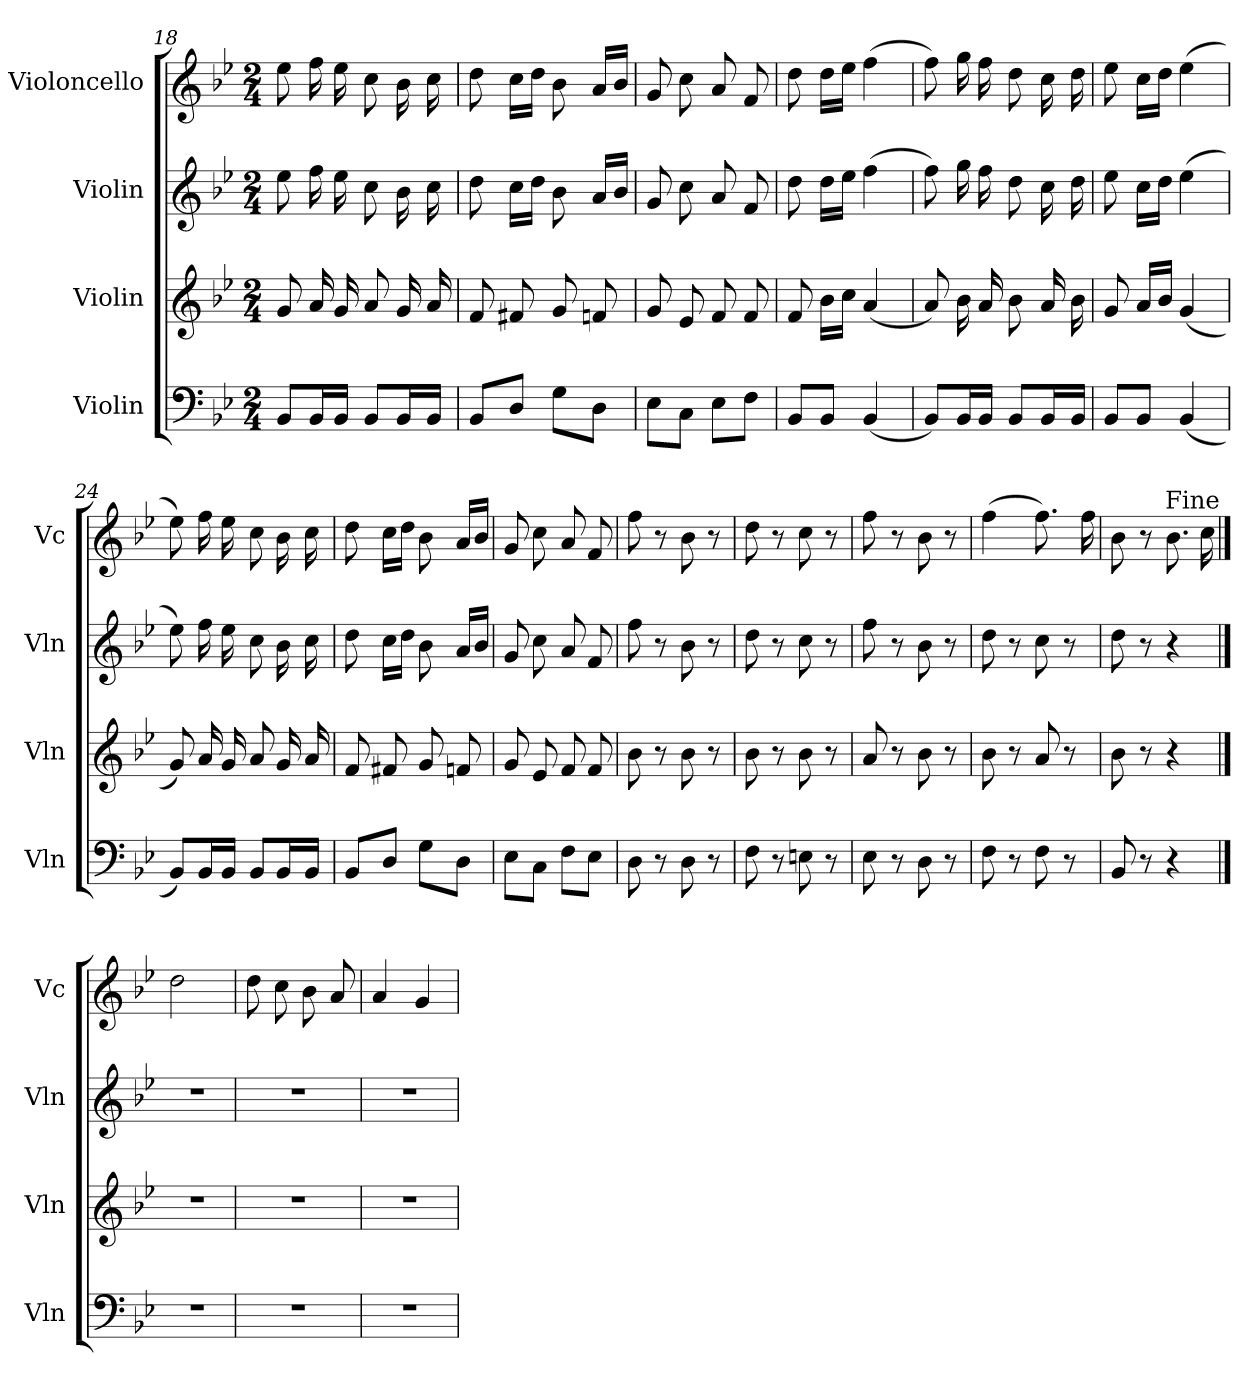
**kern	**kern	**kern	**kern
*part4	*part3	*part2	*part1
*staff4	*staff3	*staff2	*staff1
*I"Violin	*I"Violin	*I"Violin	*I"Violoncello
*I'Vln	*I'Vln	*I'Vln	*I'Vc
!!LO:PB:g=z
*clefF4	*clefG2	*clefG2	*clefG2
*k[b-e-]	*k[b-e-]	*k[b-e-]	*k[b-e-]
*M2/4	*M2/4	*M2/4	*M2/4
=18	=18	=18	=18
8BB-/L	8g/	8ee-\	8ee-\
16BB-/L	16a/	16ff\	16ff\
16BB-/JJ	16g/	16ee-\	16ee-\
8BB-/L	8a/	8cc\	8cc\
16BB-/L	16g/	16b-\	16b-\
16BB-/JJ	16a/	16cc\	16cc\
=19	=19	=19	=19
8BB-/L	8f/	8dd\	8dd\
8D/J	8f#X/	16cc\LL	16cc\LL
.	.	16dd\JJ	16dd\JJ
8G\L	8g/	8b-\	8b-\
8D\J	8fn/	16a/LL	16a/LL
.	.	16b-/JJ	16b-/JJ
=20	=20	=20	=20
8E-\L	8g/	8g/	8g/
8C\J	8e-/	8cc\	8cc\
8E-\L	8f/	8a/	8a/
8F\J	8f/	8f/	8f/
=21	=21	=21	=21
8BB-/L	8f/	8dd\	8dd\
8BB-/J	16b-\LL	16dd\LL	16dd\LL
.	16cc\JJ	16ee-\JJ	16ee-\JJ
(<4BB-/	(<4a/	(>4ff\	(>4ff\
=22	=22	=22	=22
8BB-/L)	8a/)	8ff\)	8ff\)
16BB-/L	16b-\	16gg\	16gg\
16BB-/JJ	16a/	16ff\	16ff\
8BB-/L	8b-\	8dd\	8dd\
16BB-/L	16a/	16cc\	16cc\
16BB-/JJ	16b-\	16dd\	16dd\
!!LO:LB:g=z
=23	=23	=23	=23
8BB-/L	8g/	8ee-\	8ee-\
8BB-/J	16a/LL	16cc\LL	16cc\LL
.	16b-/JJ	16dd\JJ	16dd\JJ
(<4BB-/	(<4g/	(>4ee-\	(>4ee-\
!!LO:LB:g=z
=24	=24	=24	=24
8BB-/L)	8g/)	8ee-\)	8ee-\)
16BB-/L	16a/	16ff\	16ff\
16BB-/JJ	16g/	16ee-\	16ee-\
8BB-/L	8a/	8cc\	8cc\
16BB-/L	16g/	16b-\	16b-\
16BB-/JJ	16a/	16cc\	16cc\
=25	=25	=25	=25
8BB-/L	8f/	8dd\	8dd\
8D/J	8f#X/	16cc\LL	16cc\LL
.	.	16dd\JJ	16dd\JJ
8G\L	8g/	8b-\	8b-\
8D\J	8fn/	16a/LL	16a/LL
.	.	16b-/JJ	16b-/JJ
=26	=26	=26	=26
8E-\L	8g/	8g/	8g/
8C\J	8e-/	8cc\	8cc\
8F\L	8f/	8a/	8a/
8E-\J	8f/	8f/	8f/
=27	=27	=27	=27
8D\	8b-\	8ff\	8ff\
8r	8r	8r	8r
8D\	8b-\	8b-\	8b-\
8r	8r	8r	8r
=28	=28	=28	=28
8F\	8b-\	8dd\	8dd\
8r	8r	8r	8r
8En\	8b-\	8cc\	8cc\
8r	8r	8r	8r
=29	=29	=29	=29
8E-\	8a/	8ff\	8ff\
8r	8r	8r	8r
8D\	8b-\	8b-\	8b-\
8r	8r	8r	8r
!!LO:PB:g=z
=30	=30	=30	=30
8F\	8b-\	8dd\	(>4ff\
8r	8r	8r	.
8F\	8a/	8cc\	8.ff\)
8r	8r	8r	.
.	.	.	16ff\
=31	=31	=31	=31
8BB-/	8b-\	8dd\	8b-\
8r	8r	8r	8r
4r	4r	4r	8.b-\
.	.	.	16cc\
!	!	!	!LO:TX:a:rj:t=Fine
==32	==32	==32	==32
2r	2r	2r	2dd\
=33	=33	=33	=33
2r	2r	2r	8dd\
.	.	.	8cc\
.	.	.	8b-\
.	.	.	8a/
=34	=34	=34	=34
2r	2r	2r	4a/
.	.	.	4g/
=	=	=	=
*-	*-	*-	*-
